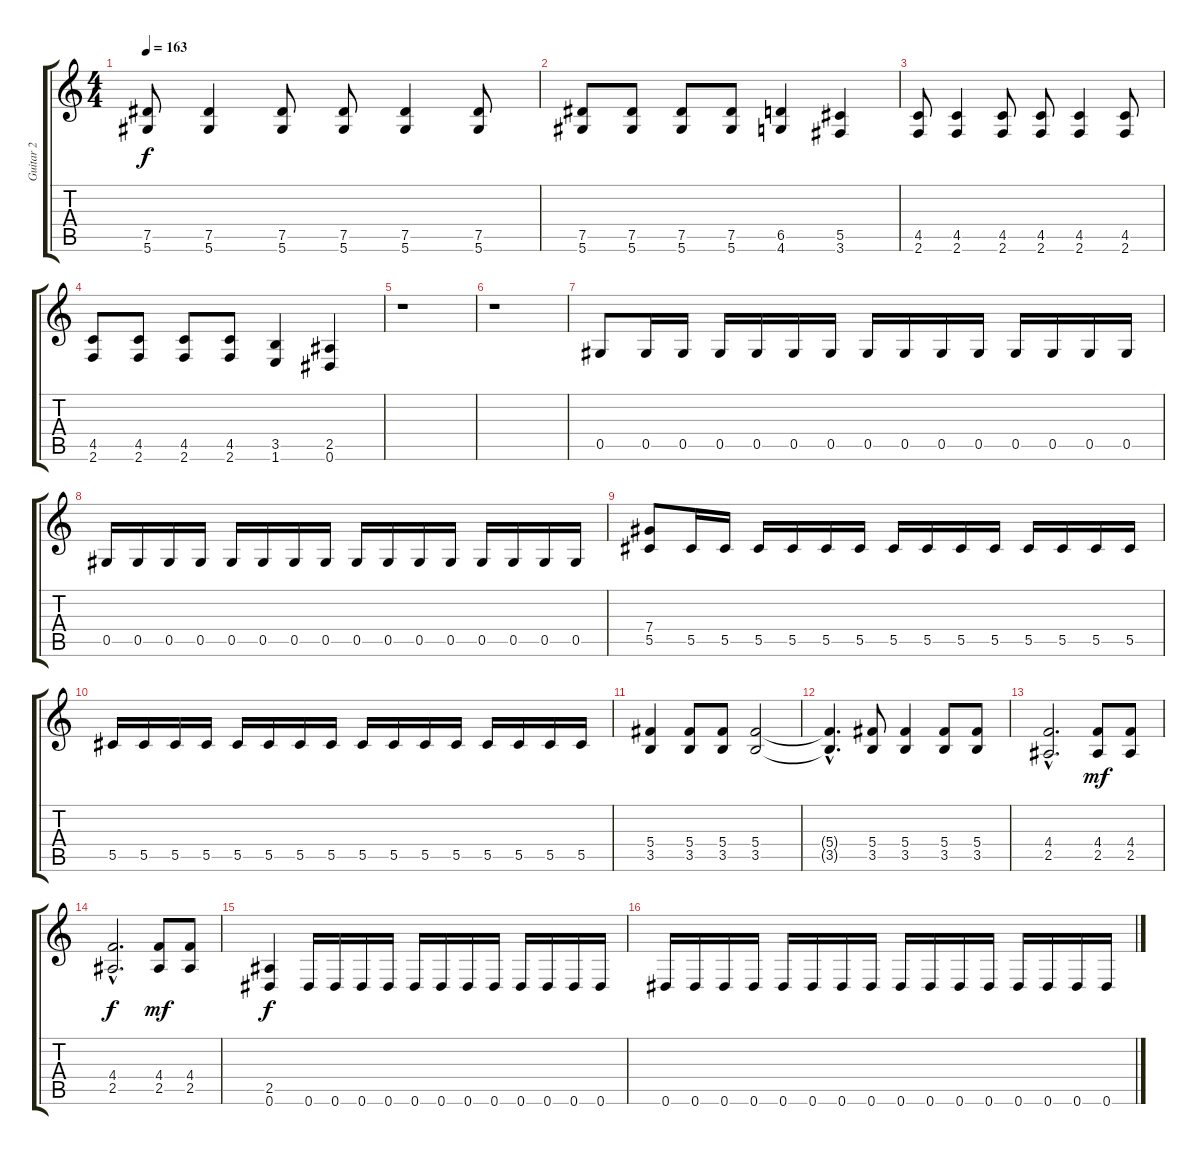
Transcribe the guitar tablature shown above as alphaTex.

\track ("Guitar 2" "Guitar 2") {instrument distortionguitar}
\staff {score tabs}
\tuning (Eb4 Bb3 Gb3 Db3 Ab2 Eb2) {hide}
\ts (4 4)
\tempo 163
\clef g2
\ks c
(7.5 5.6).8{dy f} (7.5 5.6).4 (7.5 5.6).8 (7.5 5.6).8 (7.5 5.6).4 (7.5 5.6).8 |
(7.5 5.6).8 (7.5 5.6).8 (7.5 5.6).8 (7.5 5.6).8 (6.5 4.6).4 (5.5 3.6).4 |
(4.5 2.6).8 (4.5 2.6).4 (4.5 2.6).8 (4.5 2.6).8 (4.5 2.6).4 (4.5 2.6).8 |
(4.5 2.6).8 (4.5 2.6).8 (4.5 2.6).8 (4.5 2.6).8 (3.5 1.6).4 (2.5 0.6).4 |
r.1 |
r.1 |
0.5.8 0.5.16 0.5.16 0.5.16 0.5.16 0.5.16 0.5.16 0.5.16 0.5.16 0.5.16 0.5.16 0.5.16 0.5.16 0.5.16 0.5.16 |
0.5.16 0.5.16 0.5.16 0.5.16 0.5.16 0.5.16 0.5.16 0.5.16 0.5.16 0.5.16 0.5.16 0.5.16 0.5.16 0.5.16 0.5.16 0.5.16 |
(7.4 5.5).8 5.5.16 5.5.16 5.5.16 5.5.16 5.5.16 5.5.16 5.5.16 5.5.16 5.5.16 5.5.16 5.5.16 5.5.16 5.5.16 5.5.16 |
5.5.16 5.5.16 5.5.16 5.5.16 5.5.16 5.5.16 5.5.16 5.5.16 5.5.16 5.5.16 5.5.16 5.5.16 5.5.16 5.5.16 5.5.16 5.5.16 |
(5.4 3.5).4 (5.4 3.5).8 (5.4 3.5).8 (5.4 3.5).2 |
(5.4{hac t} 3.5{hac t}).4{d} (5.4 3.5).8 (5.4 3.5).4 (5.4 3.5).8 (5.4 3.5).8 |
(4.4{hac} 2.5{hac}).2{d} (4.4 2.5).8{dy mf} (4.4 2.5).8 |
(4.4{hac} 2.5{hac}).2{d dy f} (4.4 2.5).8{dy mf} (4.4 2.5).8 |
(2.5 0.6).4{dy f} 0.6.16 0.6.16 0.6.16 0.6.16 0.6.16 0.6.16 0.6.16 0.6.16 0.6.16 0.6.16 0.6.16 0.6.16 |
0.6.16 0.6.16 0.6.16 0.6.16 0.6.16 0.6.16 0.6.16 0.6.16 0.6.16 0.6.16 0.6.16 0.6.16 0.6.16 0.6.16 0.6.16 0.6.16
